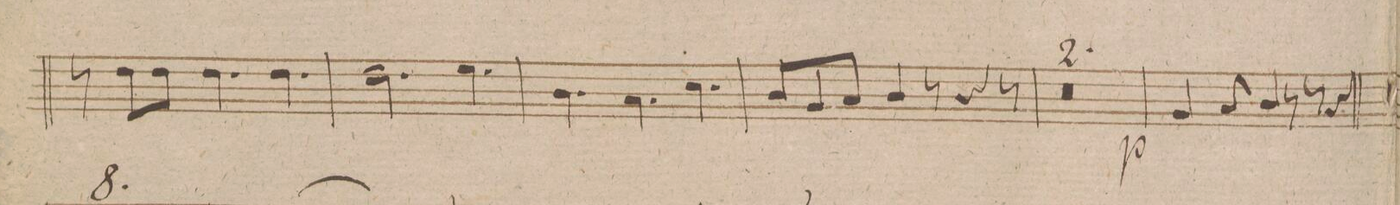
**kern	**dynam
*I"Clarinetto 2do in A.	*
*clefG2	*
*k[f#]	*
*M9/8	*
8r	.
8b\L	.
8b\J	.
4.b\	.
4.b\	.
=84	=84
2.b\	.
4.cc\	.
=85	=85
4.g\	.
4.f#\	.
4.a\	.
=86	=86
8g/L	.
8e/	.
8f#/J	.
4g/	.
8r	.
4r	.
8r	.
=87	=87
8%18r	.
=88	=88
=89	=89
4e/	p
8f#/	.
4g/	.
8r	.
8r	.
4r	.
=90	=90
*-	*-
